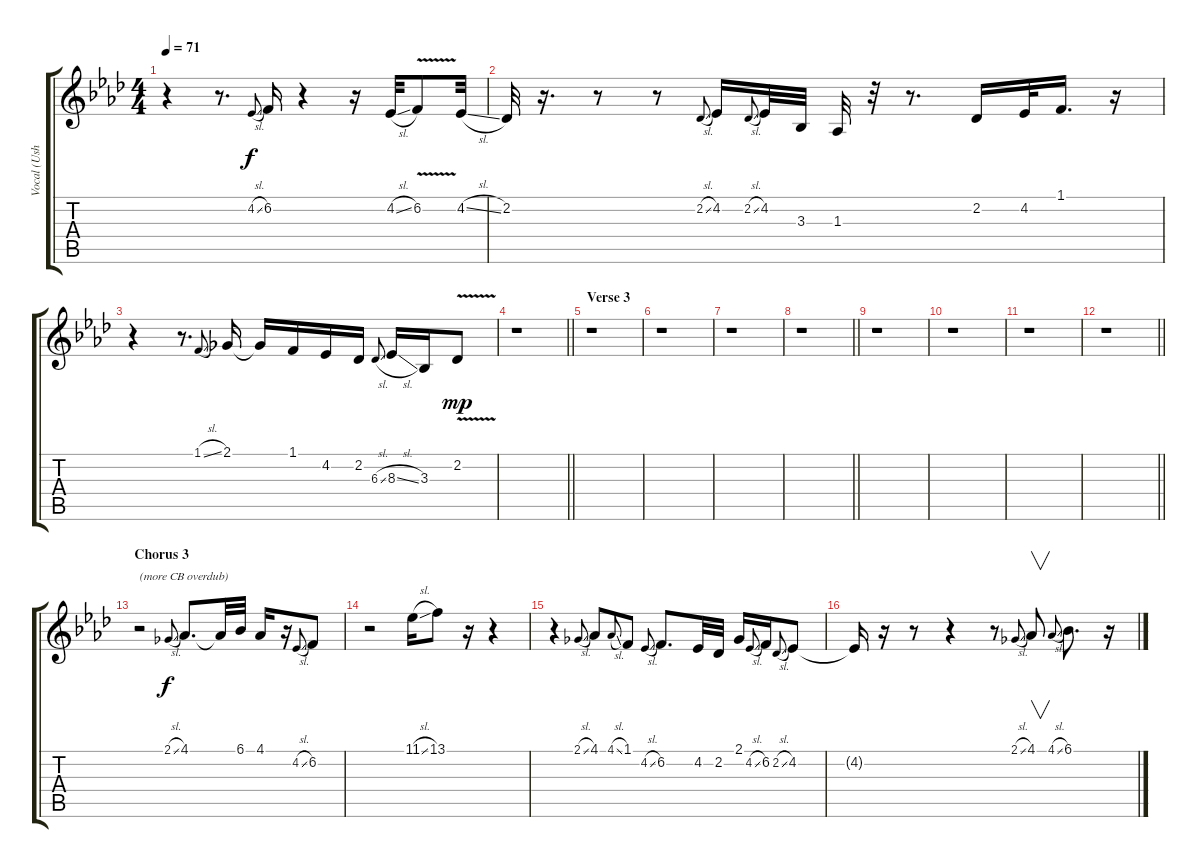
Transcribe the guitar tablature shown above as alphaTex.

\track ("Vocal (Usher/Overdub)" "Vocal (Ush") {instrument oboe}
\staff {score tabs}
\tuning (E4 B3 G3 D3 A2 E2) {hide}
\ts (4 4)
\tempo 71
\clef g2
\ks ab
r.4{dy f} r.8{d} 4.2{sl}.8{gr onbeat} 6.2.16 r.4 r.16 4.2{sl}.32 6.2{v}.8 4.2{sl}.32 |
2.2.32 r.16{d} r.8 r.8 2.2{sl}.8{gr onbeat} 4.2.16 2.2{sl}.8{gr onbeat} 4.2.32 3.3.32 1.3.32 r.32 r.8{d} 2.2.16 4.2.32 1.1.16{d} r.16 |
r.4 r.8{d} 1.1{sl}.8{gr onbeat} 2.1.16 2.1{t}.16 1.1.16 4.2.16 2.2.16 6.3{sl}.8{gr onbeat} 8.3{sl}.16 3.3.16 2.2{v}.8{dy mp} |
\barLineRight lightlight
r.1 |
\section ("" "Verse 3")
r.1 |
r.1 |
r.1 |
\barLineRight lightlight
r.1 |
r.1 |
r.1 |
r.1 |
\barLineRight lightlight
r.1 |
\section ("" "Chorus 3")
r.2{txt "(more CB overdub)"} 2.1{sl}.8{gr onbeat dy f} 4.1.8{d} 4.1{t}.32 6.1.32 4.1.16 r.16 4.2{sl}.8{gr onbeat} 6.2.8 |
r.2 11.1{sl}.16 13.1.8 r.16 r.4 |
r.4 2.1{sl}.8{gr onbeat} 4.1.8 4.1{sl}.8{gr onbeat} 1.1.8 4.2{sl}.8{gr onbeat} 6.2.8{d} 4.2.32 2.2.32 2.1.16 4.2{sl}.8{gr onbeat} 6.2.16 2.2{sl}.8{gr onbeat} 4.2.8 |
4.2{t}.16 r.16 r.8 r.4 r.8 2.1{sl}.8{gr onbeat} 4.1.8{v} 4.1{sl}.8{gr onbeat} 6.1.8{d} r.16
